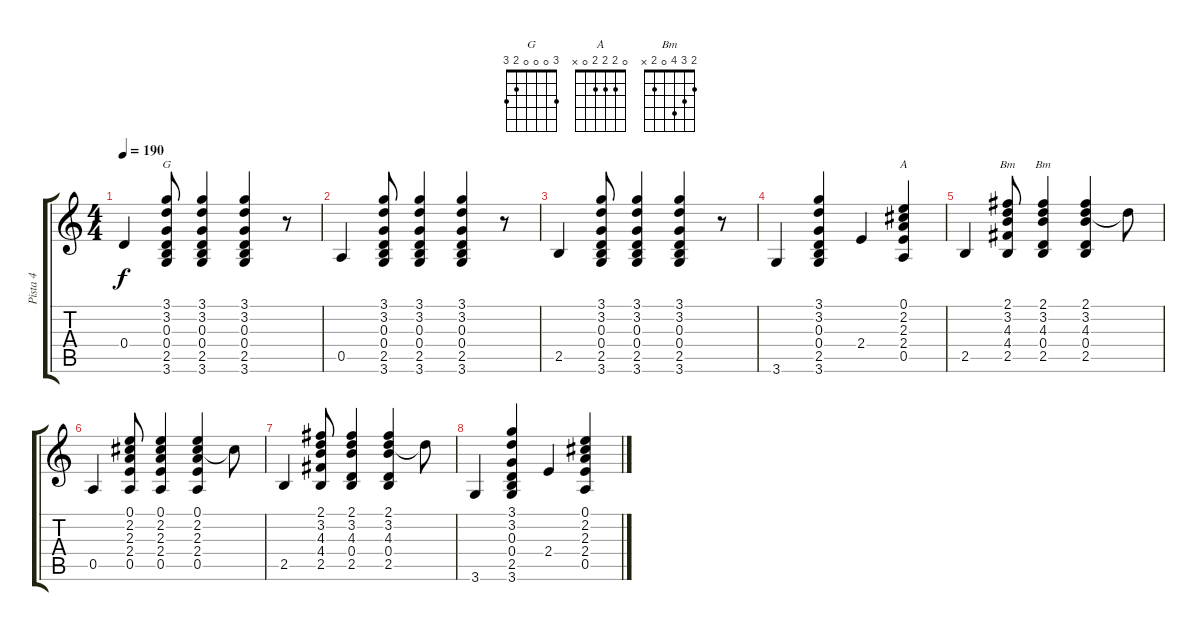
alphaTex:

\track ("Pista 4" "Pista 4") {instrument electricguitarclean}
\staff {score tabs}
\tuning (E4 B3 G3 D3 A2 E2) {hide}
\chord ("G" 3 0 0 0 2 3)
\chord ("A" 0 2 2 2 0 x)
\chord ("Bm" 2 3 4 4 2 x) {barre 2}
\chord ("Bm" 2 3 4 0 2 x)
\ts (4 4)
\tempo 190
\clef g2
\ks c
0.4.4{dy f} (3.1 3.2 0.3 0.4 2.5 3.6).8{ch "G"} (3.1 3.2 0.3 0.4 2.5 3.6).4 (3.1 3.2 0.3 0.4 2.5 3.6).4 r.8 |
0.5.4 (3.1 3.2 0.3 0.4 2.5 3.6).8 (3.1 3.2 0.3 0.4 2.5 3.6).4 (3.1 3.2 0.3 0.4 2.5 3.6).4 r.8 |
2.5.4 (3.1 3.2 0.3 0.4 2.5 3.6).8 (3.1 3.2 0.3 0.4 2.5 3.6).4 (3.1 3.2 0.3 0.4 2.5 3.6).4 r.8 |
3.6.4 (3.1 3.2 0.3 0.4 2.5 3.6).4 2.4.4 (0.1 2.2 2.3 2.4 0.5).4{ch "A"} |
2.5.4 (2.1 3.2 4.3 4.4 2.5).8{ch "Bm"} (2.1 3.2 4.3 0.4 2.5).4{ch "Bm"} (2.1 3.2 4.3 0.4 2.5).4 3.2{t}.8 |
0.5.4 (0.1 2.2 2.3 2.4 0.5).8 (0.1 2.2 2.3 2.4 0.5).4 (0.1 2.2 2.3 2.4 0.5).4 2.2{t}.8 |
2.5.4 (2.1 3.2 4.3 4.4 2.5).8 (2.1 3.2 4.3 0.4 2.5).4 (2.1 3.2 4.3 0.4 2.5).4 3.2{t}.8 |
3.6.4 (3.1 3.2 0.3 0.4 2.5 3.6).4 2.4.4 (0.1 2.2 2.3 2.4 0.5).4
